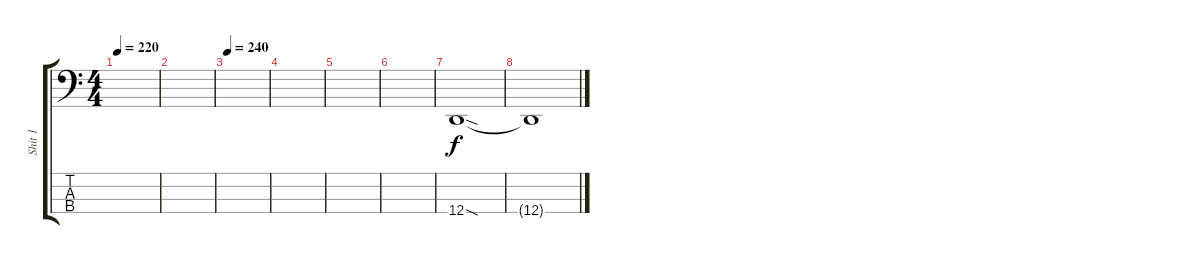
\track ("Shit 1" "Shit 1") {instrument reversecymbal}
\staff {score tabs}
\tuning (G2 D2 A1 D1) {hide}
\ts (4 4)
\tempo 220
\clef f4
\ks c
|
|
\tempo 240
|
|
|
|
12.4{sod}.1{instrument electricbassfinger} |
12.4{t}.1
